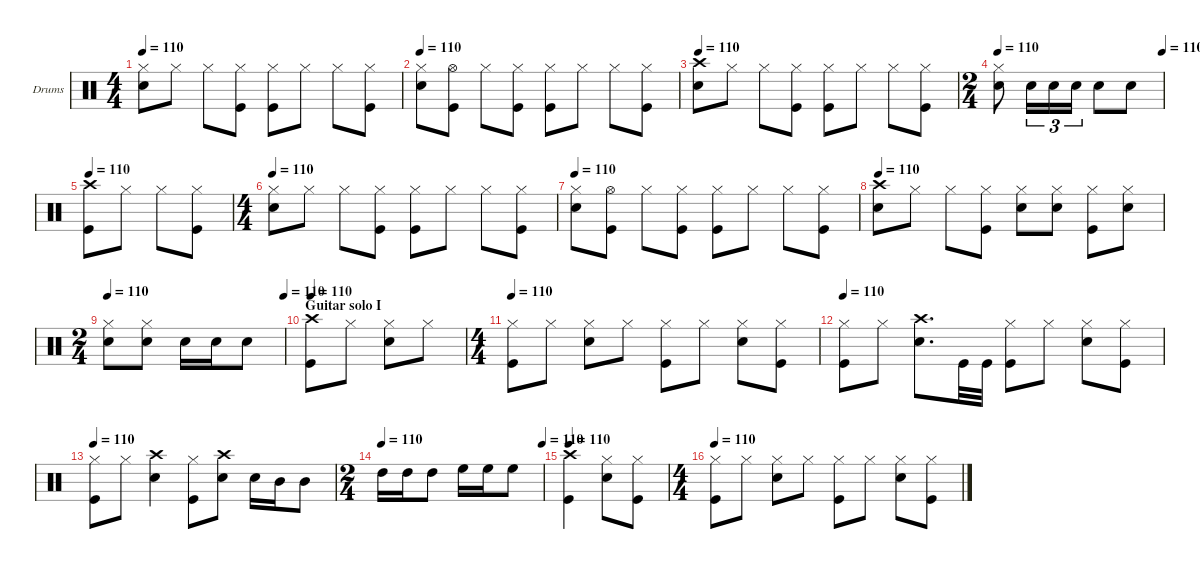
\hideDynamics
\bracketExtendMode groupsimilarinstruments
\firstSystemTrackNameOrientation horizontal
\otherSystemsTrackNameOrientation horizontal
\track ("Drumkit" "Drums") {multiBarRest instrument percussion}
\staff {score}
\articulation defaults
\ts (4 4)
\tempo 110
\clef neutral
\ks c
("Snare (hit) 2" "Hi-Hat (closed)").8{dy fff} "Hi-Hat (closed)".8 "Hi-Hat (closed)".8 ("Hi-Hat (closed)" "Kick (hit)").8 ("Hi-Hat (closed)" "Kick (hit)").8 "Hi-Hat (closed)".8 "Hi-Hat (closed)".8 ("Kick (hit)" "Hi-Hat (closed)").8 |
\tempo 110
("Snare (hit) 2" "Hi-Hat (closed)").8 ("Kick (hit)" "Hi-Hat (open)").8 "Hi-Hat (closed)".8 ("Kick (hit)" "Hi-Hat (closed)").8 ("Hi-Hat (closed)" "Kick (hit)").8 "Hi-Hat (closed)".8 "Hi-Hat (closed)".8 ("Kick (hit)" "Hi-Hat (closed)").8 |
\tempo 110
("Snare (hit) 2" "Crash high (hit)").8 "Hi-Hat (closed)".8 "Hi-Hat (closed)".8 ("Kick (hit)" "Hi-Hat (closed)").8 ("Kick (hit)" "Hi-Hat (closed)").8 "Hi-Hat (closed)".8 "Hi-Hat (closed)".8 ("Kick (hit)" "Hi-Hat (closed)").8 |
\ts (2 4)
\tempo 110
\tempo (110 1)
("Snare (hit) 2" "Hi-Hat (closed)").8 "Snare (hit) 2".16{tu (3 2)} "Snare (hit) 2".16{tu (3 2)} "Snare (hit) 2".16{tu (3 2)} "Snare (hit) 2".8 "Snare (hit) 2".8 |
\tempo 110
("Crash high (hit)" "Kick (hit)").8 "Hi-Hat (closed)".8 "Hi-Hat (closed)".8 ("Kick (hit)" "Hi-Hat (closed)").8 |
\ts (4 4)
\tempo 110
("Snare (hit) 2" "Hi-Hat (closed)").8 "Hi-Hat (closed)".8 "Hi-Hat (closed)".8 ("Kick (hit)" "Hi-Hat (closed)").8 ("Hi-Hat (closed)" "Kick (hit)").8 "Hi-Hat (closed)".8 "Hi-Hat (closed)".8 ("Kick (hit)" "Hi-Hat (closed)").8 |
\tempo 110
("Snare (hit) 2" "Hi-Hat (closed)").8 ("Kick (hit)" "Hi-Hat (open)").8 "Hi-Hat (closed)".8 ("Kick (hit)" "Hi-Hat (closed)").8 ("Hi-Hat (closed)" "Kick (hit)").8 "Hi-Hat (closed)".8 "Hi-Hat (closed)".8 ("Kick (hit)" "Hi-Hat (closed)").8 |
\tempo 110
("Snare (hit) 2" "Crash high (hit)").8 "Hi-Hat (closed)".8 "Hi-Hat (closed)".8 ("Kick (hit)" "Hi-Hat (closed)").8 ("Snare (hit) 2" "Hi-Hat (closed)").8 ("Snare (hit) 2" "Hi-Hat (closed)").8 ("Hi-Hat (closed)" "Kick (hit)").8 ("Hi-Hat (closed)" "Snare (hit) 2").8 |
\ts (2 4)
\tempo 110
\tempo (110 1)
("Snare (hit) 2" "Hi-Hat (closed)").8 ("Snare (hit) 2" "Hi-Hat (closed)").8 "Snare (hit) 2".16 "Snare (hit) 2".16 "Snare (hit) 2".8 |
\section ("" "Guitar solo I")
\tempo 110
("Kick (hit)" "Crash high (hit)").8 "Hi-Hat (closed)".8 ("Snare (hit) 2" "Hi-Hat (closed)").8 "Hi-Hat (closed)".8 |
\ts (4 4)
\tempo 110
("Kick (hit)" "Hi-Hat (closed)").8 "Hi-Hat (closed)".8 ("Snare (hit) 2" "Hi-Hat (closed)").8 "Hi-Hat (closed)".8 ("Hi-Hat (closed)" "Kick (hit)").8 "Hi-Hat (closed)".8 ("Snare (hit) 2" "Hi-Hat (closed)").8 ("Kick (hit)" "Hi-Hat (closed)").8 |
\tempo 110
("Hi-Hat (closed)" "Kick (hit)").8 "Hi-Hat (closed)".8 ("Snare (hit) 2" "Crash high (hit)").8{d} "Kick (hit)".32 "Kick (hit)".32 ("Hi-Hat (closed)" "Kick (hit)").8 "Hi-Hat (closed)".8 ("Snare (hit) 2" "Hi-Hat (closed)").8 ("Kick (hit)" "Hi-Hat (closed)").8 |
\tempo 110
("Kick (hit)" "Hi-Hat (closed)").8 "Hi-Hat (closed)".8 ("Snare (hit) 2" "Crash high (hit)").4 ("Kick (hit)" "Hi-Hat (closed)").8 ("Crash high (hit)" "Snare (hit) 2").8 "Snare (hit) 2".16 "Mid Tom (hit)".16 "Mid Tom (hit)".8 |
\ts (2 4)
\tempo 110
\tempo (110 1)
"High Tom (hit)".16 "High Tom (hit)".16 "High Tom (hit)".8 "High Floor Tom (hit)".16 "High Floor Tom (hit)".16 "High Floor Tom (hit)".8 |
\tempo 110
("Kick (hit)" "Crash high (hit)").4 ("Snare (hit) 2" "Hi-Hat (closed)").8 ("Hi-Hat (closed)" "Kick (hit)").8 |
\ts (4 4)
\tempo 110
("Kick (hit)" "Hi-Hat (closed)").8 "Hi-Hat (closed)".8 ("Snare (hit) 2" "Hi-Hat (closed)").8 "Hi-Hat (closed)".8 ("Kick (hit)" "Hi-Hat (closed)").8 "Hi-Hat (closed)".8 ("Hi-Hat (closed)" "Snare (hit) 2").8 ("Kick (hit)" "Hi-Hat (closed)").8
